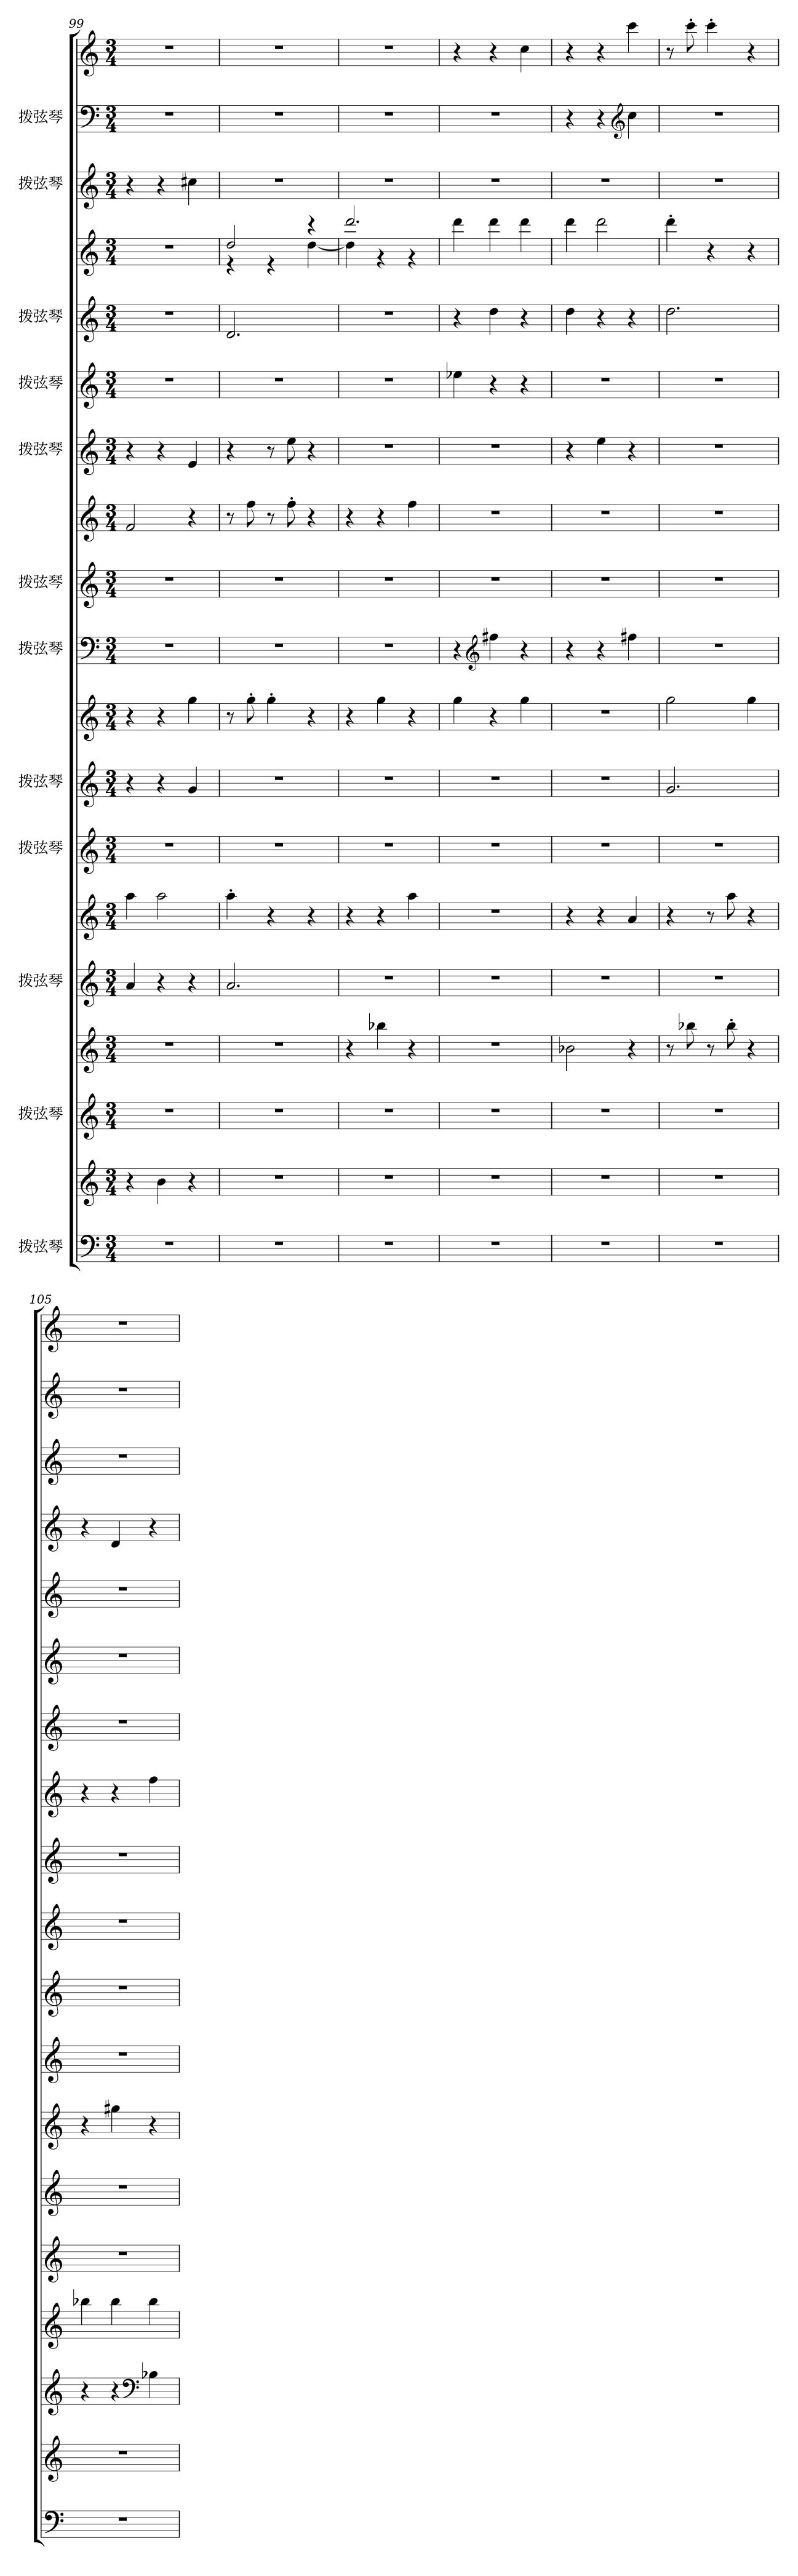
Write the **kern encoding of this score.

**kern	**kern	**kern	**kern	**kern	**kern	**kern	**kern	**kern	**kern	**kern	**kern	**kern	**kern	**kern	**kern	**kern	**kern	**kern
*part12	*part12	*part11	*part11	*part10	*part10	*part9	*part8	*part8	*part7	*part6	*part6	*part5	*part4	*part3	*part3	*part2	*part1	*part1
*staff19	*staff18	*staff17	*staff16	*staff15	*staff14	*staff13	*staff12	*staff11	*staff10	*staff9	*staff8	*staff7	*staff6	*staff5	*staff4	*staff3	*staff2	*staff1
*I"拨弦琴	*	*I"拨弦琴	*	*I"拨弦琴	*	*I"拨弦琴	*I"拨弦琴	*	*I"拨弦琴	*I"拨弦琴	*	*I"拨弦琴	*I"拨弦琴	*I"拨弦琴	*	*I"拨弦琴	*I"拨弦琴	*
*clefF4	*clefG2	*clefG2	*clefG2	*clefG2	*clefG2	*clefG2	*clefG2	*clefG2	*clefF4	*clefG2	*clefG2	*clefG2	*clefG2	*clefG2	*clefG2	*clefG2	*clefF4	*clefG2
*k[]	*k[]	*k[]	*k[]	*k[]	*k[]	*k[]	*k[]	*k[]	*k[]	*k[]	*k[]	*k[]	*k[]	*k[]	*k[]	*k[]	*k[]	*k[]
*M3/4	*M3/4	*M3/4	*M3/4	*M3/4	*M3/4	*M3/4	*M3/4	*M3/4	*M3/4	*M3/4	*M3/4	*M3/4	*M3/4	*M3/4	*M3/4	*M3/4	*M3/4	*M3/4
=99	=99	=99	=99	=99	=99	=99	=99	=99	=99	=99	=99	=99	=99	=99	=99	=99	=99	=99
2.r	4r	2.r	2.r	4a/	4aa\	2.r	4r	4r	2.r	2.r	2f/	4r	2.r	2.r	2.r	4r	2.r	2.r
.	4b\	.	.	4r	2aa\	.	4r	4r	.	.	.	4r	.	.	.	4r	.	.
.	4r	.	.	4r	.	.	4g/	4gg\	.	.	4r	4e/	.	.	.	4cc#X\	.	.
=100	=100	=100	=100	=100	=100	=100	=100	=100	=100	=100	=100	=100	=100	=100	=100	=100	=100	=100
*	*	*	*	*	*	*	*	*	*	*	*	*	*	*	*^	*	*	*
2.r	2.r	2.r	2.r	2.a/	4aa'\	2.r	2.r	8r	2.r	2.r	8r	4r	2.r	2.d/	2dd/	4r	2.r	2.r	2.r
.	.	.	.	.	.	.	.	8gg'\	.	.	8ff\	.	.	.	.	.	.	.	.
.	.	.	.	.	4r	.	.	4gg'\	.	.	8r	8r	.	.	.	4r	.	.	.
.	.	.	.	.	.	.	.	.	.	.	8ff'\	8ee\	.	.	.	.	.	.	.
.	.	.	.	.	4r	.	.	4r	.	.	4r	4r	.	.	4r	[4dd\	.	.	.
=101	=101	=101	=101	=101	=101	=101	=101	=101	=101	=101	=101	=101	=101	=101	=101	=101	=101	=101	=101
2.r	2.r	2.r	4r	2.r	4r	2.r	2.r	4r	2.r	2.r	4r	2.r	2.r	2.r	2.ddd/	4dd\]	2.r	2.r	2.r
.	.	.	4bb-X\	.	4r	.	.	4gg\	.	.	4r	.	.	.	.	4r	.	.	.
.	.	.	4r	.	4aa\	.	.	4r	.	.	4ff\	.	.	.	.	4r	.	.	.
*	*	*	*	*	*	*	*	*	*	*	*	*	*	*	*v	*v	*	*	*
=102	=102	=102	=102	=102	=102	=102	=102	=102	=102	=102	=102	=102	=102	=102	=102	=102	=102	=102
2.r	2.r	2.r	2.r	2.r	2.r	2.r	2.r	4gg\	4r	2.r	2.r	2.r	4ee-X\	4r	4ddd\	2.r	2.r	4r
*	*	*	*	*	*	*	*	*	*clefG2	*	*	*	*	*	*	*	*	*
.	.	.	.	.	.	.	.	4r	4ff#X\	.	.	.	4r	4dd\	4ddd\	.	.	4r
.	.	.	.	.	.	.	.	4gg\	4r	.	.	.	4r	4r	4ddd\	.	.	4cc\
=103	=103	=103	=103	=103	=103	=103	=103	=103	=103	=103	=103	=103	=103	=103	=103	=103	=103	=103
2.r	2.r	2.r	2b-X\	2.r	4r	2.r	2.r	2.r	4r	2.r	2.r	4r	2.r	4dd\	4ddd\	2.r	4r	4r
.	.	.	.	.	4r	.	.	.	4r	.	.	4ee\	.	4r	2ddd\	.	4r	4r
*	*	*	*	*	*	*	*	*	*	*	*	*	*	*	*	*	*clefG2	*
.	.	.	4r	.	4a/	.	.	.	4ff#X\	.	.	4r	.	4r	.	.	4cc\	4ccc\
!!LO:PB:g=z
=104	=104	=104	=104	=104	=104	=104	=104	=104	=104	=104	=104	=104	=104	=104	=104	=104	=104	=104
2.r	2.r	2.r	8r	2.r	4r	2.r	2.g/	2gg\	2.r	2.r	2.r	2.r	2.r	2.dd\	4ddd'\	2.r	2.r	8r
.	.	.	8bb-X\	.	.	.	.	.	.	.	.	.	.	.	.	.	.	8ccc'\
.	.	.	8r	.	8r	.	.	.	.	.	.	.	.	.	4r	.	.	4ccc'\
.	.	.	8bb-'\	.	8aa\	.	.	.	.	.	.	.	.	.	.	.	.	.
.	.	.	4r	.	4r	.	.	4gg\	.	.	.	.	.	.	4r	.	.	4r
=105	=105	=105	=105	=105	=105	=105	=105	=105	=105	=105	=105	=105	=105	=105	=105	=105	=105	=105
2.r	2.r	4r	4bb-X\	2.r	2.r	4r	2.r	2.r	2.r	2.r	4r	2.r	2.r	2.r	4r	2.r	2.r	2.r
.	.	4r	4bb-\	.	.	4gg#X\	.	.	.	.	4r	.	.	.	4d/	.	.	.
*	*	*clefF4	*	*	*	*	*	*	*	*	*	*	*	*	*	*	*	*
.	.	4B-X\	4bb-\	.	.	4r	.	.	.	.	4ff\	.	.	.	4r	.	.	.
=	=	=	=	=	=	=	=	=	=	=	=	=	=	=	=	=	=	=
*-	*-	*-	*-	*-	*-	*-	*-	*-	*-	*-	*-	*-	*-	*-	*-	*-	*-	*-
